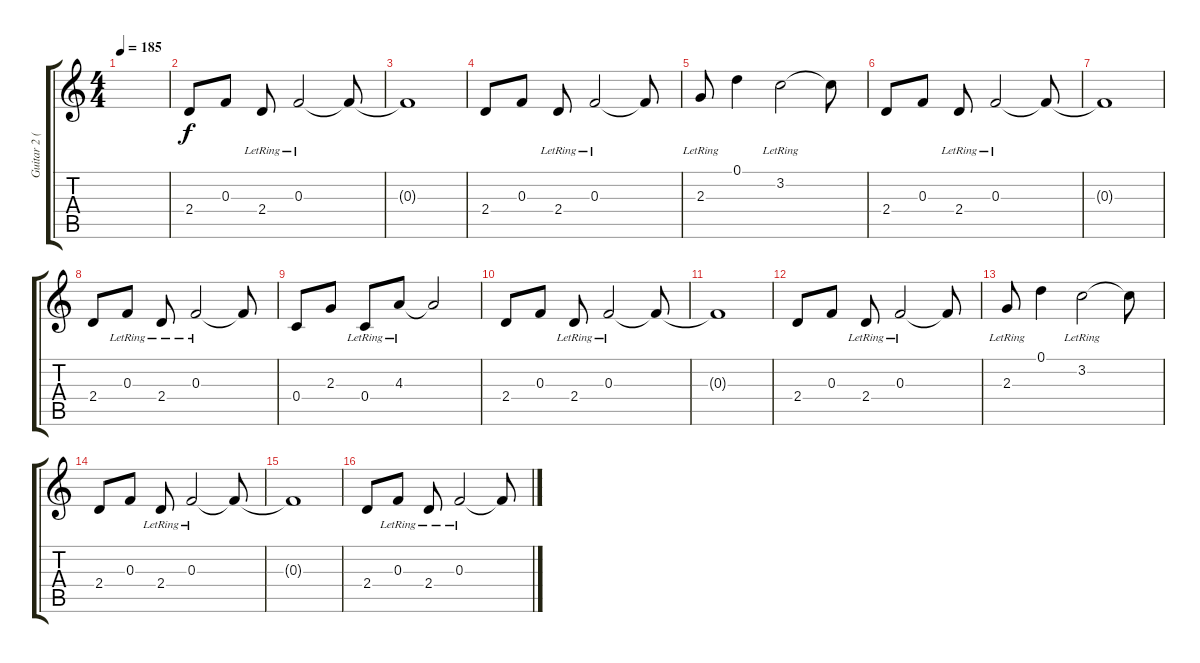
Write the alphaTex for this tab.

\track ("Guitar 2 (Clean)" "Guitar 2 (") {instrument acousticguitarsteel}
\staff {score tabs}
\tuning (D4 A3 F3 C3 G2 C2) {hide}
\ts (4 4)
\tempo 185
\clef g2
\ks c
|
2.4.8 0.3.8 2.4{lr}.8 0.3{lr}.2 0.3{t}.8 |
0.3{t}.1 |
2.4.8 0.3.8 2.4{lr}.8 0.3{lr}.2 0.3{t}.8 |
2.3{lr}.8 0.1.4 3.2{lr}.2 3.2{t}.8 |
2.4.8 0.3.8 2.4{lr}.8 0.3{lr}.2 0.3{t}.8 |
0.3{t}.1 |
2.4.8 0.3{lr}.8 2.4{lr}.8 0.3{lr}.2 0.3{t}.8 |
0.4.8 2.3.8 0.4{lr}.8 4.3{lr}.8 4.3{t}.2 |
2.4.8 0.3.8 2.4{lr}.8 0.3{lr}.2 0.3{t}.8 |
0.3{t}.1 |
2.4.8 0.3.8 2.4{lr}.8 0.3{lr}.2 0.3{t}.8 |
2.3{lr}.8 0.1.4 3.2{lr}.2 3.2{t}.8 |
2.4.8 0.3.8 2.4{lr}.8 0.3{lr}.2 0.3{t}.8 |
0.3{t}.1 |
2.4.8 0.3{lr}.8 2.4{lr}.8 0.3{lr}.2 0.3{t}.8
